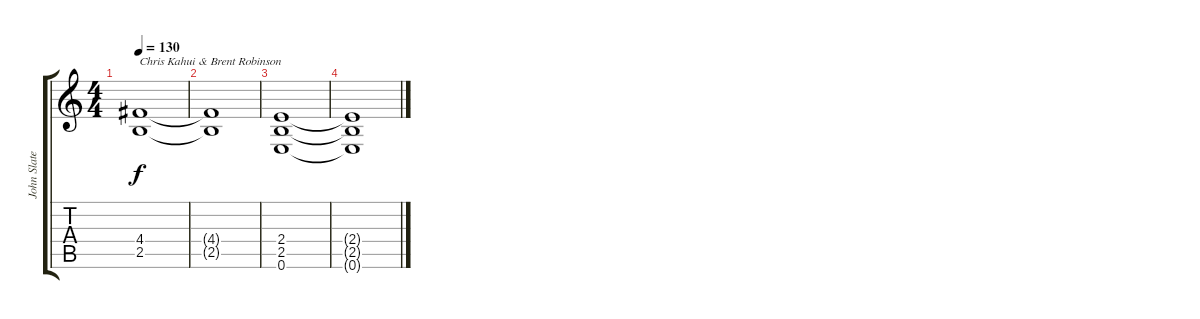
\track ("John Slater" "John Slate") {instrument electricguitarclean}
\staff {score tabs}
\tuning (E4 B3 G3 D3 A2 E2) {hide}
\ts (4 4)
\tempo 130
\clef g2
\ks c
(4.4 2.5).1{txt "Chris Kahui & Brent Robinson" dy f instrument distortionguitar} |
(4.4{t} 2.5{t}).1 |
(2.4 2.5 0.6).1 |
(2.4{t} 2.5{t} 0.6{t}).1
